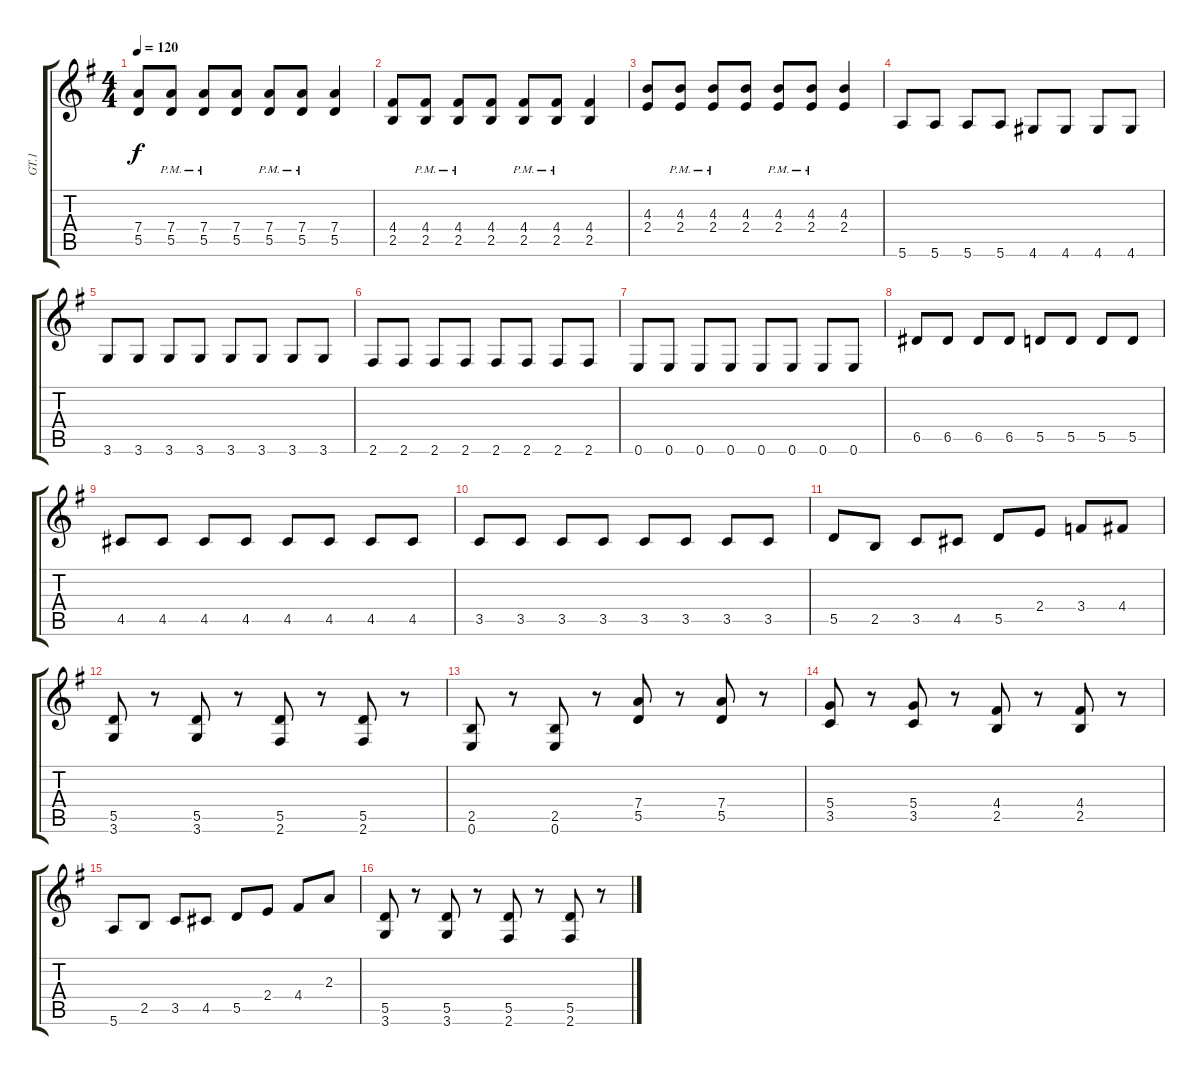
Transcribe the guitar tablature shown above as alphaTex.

\track ("GT.1" "GT.1") {instrument distortionguitar}
\staff {score tabs}
\tuning (E4 B3 G3 D3 A2 E2) {hide}
\ts (4 4)
\tempo 120
\clef g2
\ks g
(7.4 5.5).8{dy f} (7.4{pm} 5.5).8 (7.4{pm} 5.5).8 (7.4 5.5).8 (7.4{pm} 5.5).8 (7.4{pm} 5.5).8 (7.4 5.5).4 |
(4.4 2.5).8 (4.4 2.5{pm}).8 (4.4 2.5{pm}).8 (4.4 2.5).8 (4.4 2.5{pm}).8 (4.4 2.5{pm}).8 (4.4 2.5).4 |
(4.3 2.4).8 (4.3{pm} 2.4).8 (4.3{pm} 2.4).8 (4.3 2.4).8 (4.3{pm} 2.4).8 (4.3{pm} 2.4).8 (4.3 2.4).4 |
5.6.8 5.6.8 5.6.8 5.6.8 4.6.8 4.6.8 4.6.8 4.6.8 |
3.6.8 3.6.8 3.6.8 3.6.8 3.6.8 3.6.8 3.6.8 3.6.8 |
2.6.8 2.6.8 2.6.8 2.6.8 2.6.8 2.6.8 2.6.8 2.6.8 |
0.6.8 0.6.8 0.6.8 0.6.8 0.6.8 0.6.8 0.6.8 0.6.8 |
6.5.8 6.5.8 6.5.8 6.5.8 5.5.8 5.5.8 5.5.8 5.5.8 |
4.5.8 4.5.8 4.5.8 4.5.8 4.5.8 4.5.8 4.5.8 4.5.8 |
3.5.8 3.5.8 3.5.8 3.5.8 3.5.8 3.5.8 3.5.8 3.5.8 |
5.5.8 2.5.8 3.5.8 4.5.8 5.5.8 2.4.8 3.4.8 4.4.8 |
(5.5 3.6).8 r.8 (5.5 3.6).8 r.8 (5.5 2.6).8 r.8 (5.5 2.6).8 r.8 |
(2.5 0.6).8 r.8 (2.5 0.6).8 r.8 (7.4 5.5).8 r.8 (7.4 5.5).8 r.8 |
(5.4 3.5).8 r.8 (5.4 3.5).8 r.8 (4.4 2.5).8 r.8 (4.4 2.5).8 r.8 |
5.6.8 2.5.8 3.5.8 4.5.8 5.5.8 2.4.8 4.4.8 2.3.8 |
(5.5 3.6).8 r.8 (5.5 3.6).8 r.8 (5.5 2.6).8 r.8 (5.5 2.6).8 r.8
